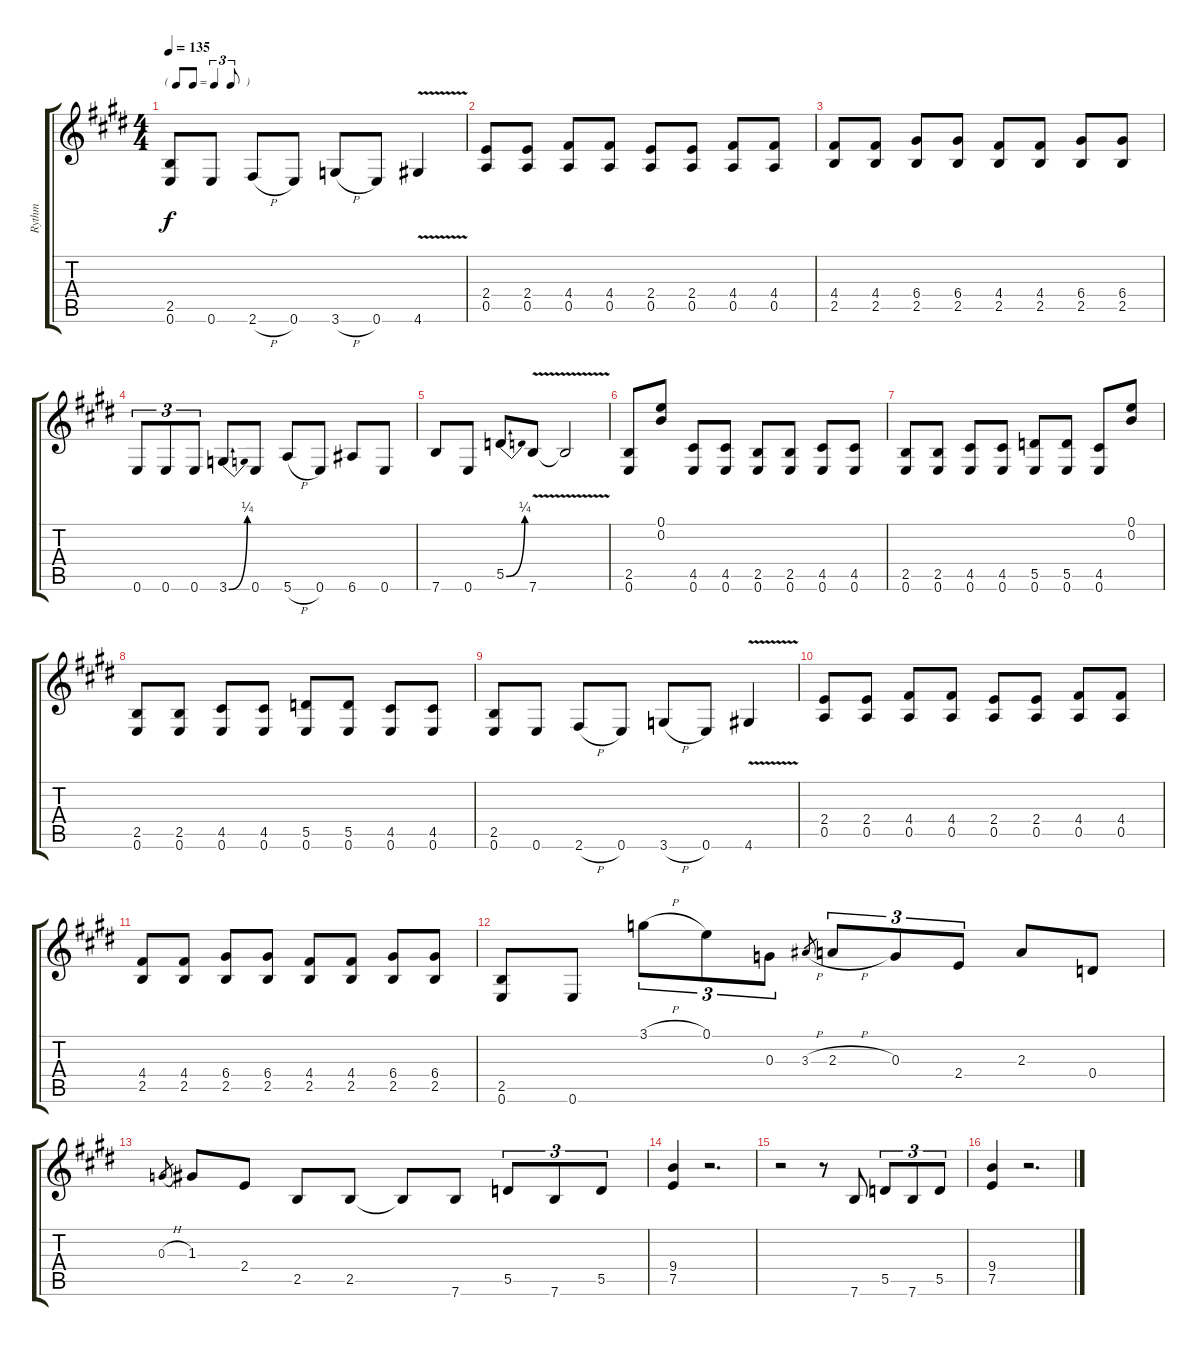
\track ("Rythm" "Rythm") {instrument distortionguitar}
\staff {score tabs}
\tuning (E4 B3 G3 D3 A2 E2) {hide}
\ts (4 4)
\tf triplet8th
\tempo 135
\clef g2
\ks e
(2.5 0.6).8{dy f} 0.6.8 2.6{h}.8 0.6.8 3.6{h}.8 0.6.8 4.6{v}.4 |
(2.4 0.5).8 (2.4 0.5).8 (4.4 0.5).8 (4.4 0.5).8 (2.4 0.5).8 (2.4 0.5).8 (4.4 0.5).8 (4.4 0.5).8 |
(4.4 2.5).8 (4.4 2.5).8 (6.4 2.5).8 (6.4 2.5).8 (4.4 2.5).8 (4.4 2.5).8 (6.4 2.5).8 (6.4 2.5).8 |
0.6.8{tu (3 2)} 0.6.8{tu (3 2)} 0.6.8{tu (3 2)} 3.6{be (bend 0 0 60 1)}.8 0.6.8 5.6{h}.8 0.6.8 6.6.8 0.6.8 |
7.6.8 0.6.8 5.5{be (bend 0 0 60 1)}.8 7.6{v}.8 7.6{t}.2 |
(2.5 0.6).8 (0.1 0.2).8 (4.5 0.6).8 (4.5 0.6).8 (2.5 0.6).8 (2.5 0.6).8 (4.5 0.6).8 (4.5 0.6).8 |
(2.5 0.6).8 (2.5 0.6).8 (4.5 0.6).8 (4.5 0.6).8 (5.5 0.6).8 (5.5 0.6).8 (4.5 0.6).8 (0.1 0.2).8 |
(2.5 0.6).8 (2.5 0.6).8 (4.5 0.6).8 (4.5 0.6).8 (5.5 0.6).8 (5.5 0.6).8 (4.5 0.6).8 (4.5 0.6).8 |
(2.5 0.6).8 0.6.8 2.6{h}.8 0.6.8 3.6{h}.8 0.6.8 4.6{v}.4 |
(2.4 0.5).8 (2.4 0.5).8 (4.4 0.5).8 (4.4 0.5).8 (2.4 0.5).8 (2.4 0.5).8 (4.4 0.5).8 (4.4 0.5).8 |
(4.4 2.5).8 (4.4 2.5).8 (6.4 2.5).8 (6.4 2.5).8 (4.4 2.5).8 (4.4 2.5).8 (6.4 2.5).8 (6.4 2.5).8 |
(2.5 0.6).8 0.6.8 3.1{h}.8{tu (3 2)} 0.1.8{tu (3 2)} 0.3.8{tu (3 2)} 3.3{h}.8{gr} 2.3{h}.8{tu (3 2)} 0.3.8{tu (3 2)} 2.4.8{tu (3 2)} 2.3.8 0.4.8 |
0.3{h}.8{gr} 1.3.8 2.4.8 2.5.8 2.5.8 2.5{t}.8 7.6.8 5.5.8{tu (3 2)} 7.6.8{tu (3 2)} 5.5.8{tu (3 2)} |
(9.4 7.5).4 r.2{d} |
r.2 r.8 7.6.8 5.5.8{tu (3 2)} 7.6.8{tu (3 2)} 5.5.8{tu (3 2)} |
(9.4 7.5).4 r.2{d}
